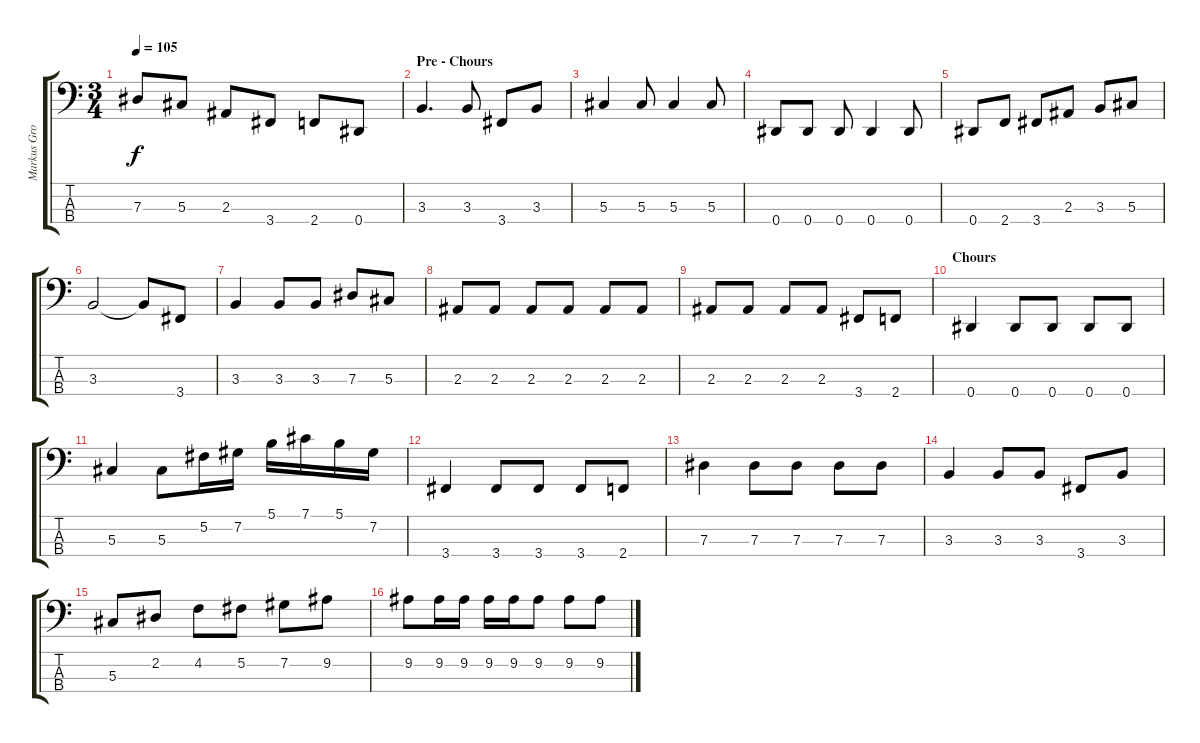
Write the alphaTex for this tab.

\track ("Markus Grosskopf" "Markus Gro") {instrument electricbassfinger}
\staff {score tabs}
\tuning (Gb2 Db2 Ab1 Eb1) {hide}
\ts (3 4)
\tempo 105
\clef f4
\ks c
7.3.8{dy f} 5.3.8 2.3.8 3.4.8 2.4.8 0.4.8 |
\section ("" "Pre - Chours")
3.3.4{d} 3.3.8 3.4.8 3.3.8 |
5.3.4 5.3.8 5.3.4 5.3.8 |
0.4.8 0.4.8 0.4.8 0.4.4 0.4.8 |
0.4.8 2.4.8 3.4.8 2.3.8 3.3.8 5.3.8 |
3.3.2 3.3{t}.8 3.4.8 |
3.3.4 3.3.8 3.3.8 7.3.8 5.3.8 |
2.3.8 2.3.8 2.3.8 2.3.8 2.3.8 2.3.8 |
2.3.8 2.3.8 2.3.8 2.3.8 3.4.8 2.4.8 |
\section ("" "Chours")
0.4.4 0.4.8 0.4.8 0.4.8 0.4.8 |
5.3.4 5.3.8 5.2.16 7.2.16 5.1.16 7.1.16 5.1.16 7.2.16 |
3.4.4 3.4.8 3.4.8 3.4.8 2.4.8 |
7.3.4 7.3.8 7.3.8 7.3.8 7.3.8 |
3.3.4 3.3.8 3.3.8 3.4.8 3.3.8 |
5.3.8 2.2.8 4.2.8 5.2.8 7.2.8 9.2.8 |
9.2.8 9.2.16 9.2.16 9.2.16 9.2.16 9.2.8 9.2.8 9.2.8
